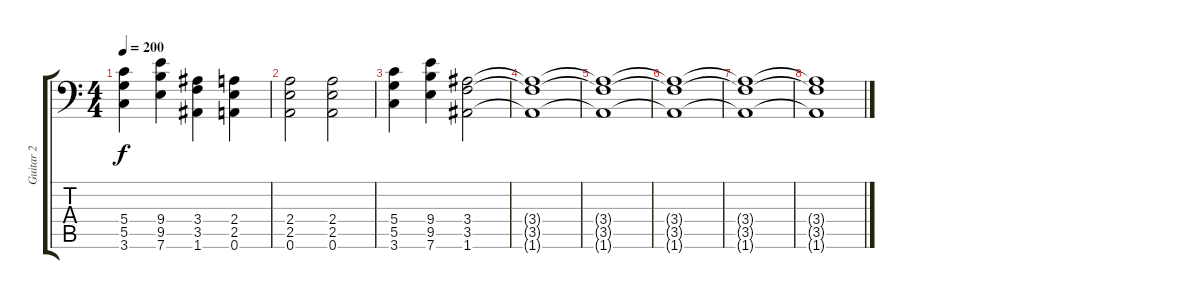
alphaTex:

\track ("Guitar 2" "Guitar 2") {instrument distortionguitar}
\staff {score tabs}
\tuning (A3 E3 C3 G2 D2 A1) {hide}
\ts (4 4)
\tempo 200
\clef f4
\ks c
(5.4 5.5 3.6).4{dy f} (9.4 9.5 7.6).4 (3.4 3.5 1.6).4 (2.4 2.5 0.6).4 |
(2.4 2.5 0.6).2 (2.4 2.5 0.6).2 |
(5.4 5.5 3.6).4 (9.4 9.5 7.6).4 (3.4 3.5 1.6).2{volume 0} |
(3.4{t} 3.5{t} 1.6{t}).1 |
(3.4{t} 3.5{t} 1.6{t}).1 |
(3.4{t} 3.5{t} 1.6{t}).1 |
(3.4{t} 3.5{t} 1.6{t}).1 |
(3.4{t} 3.5{t} 1.6{t}).1
